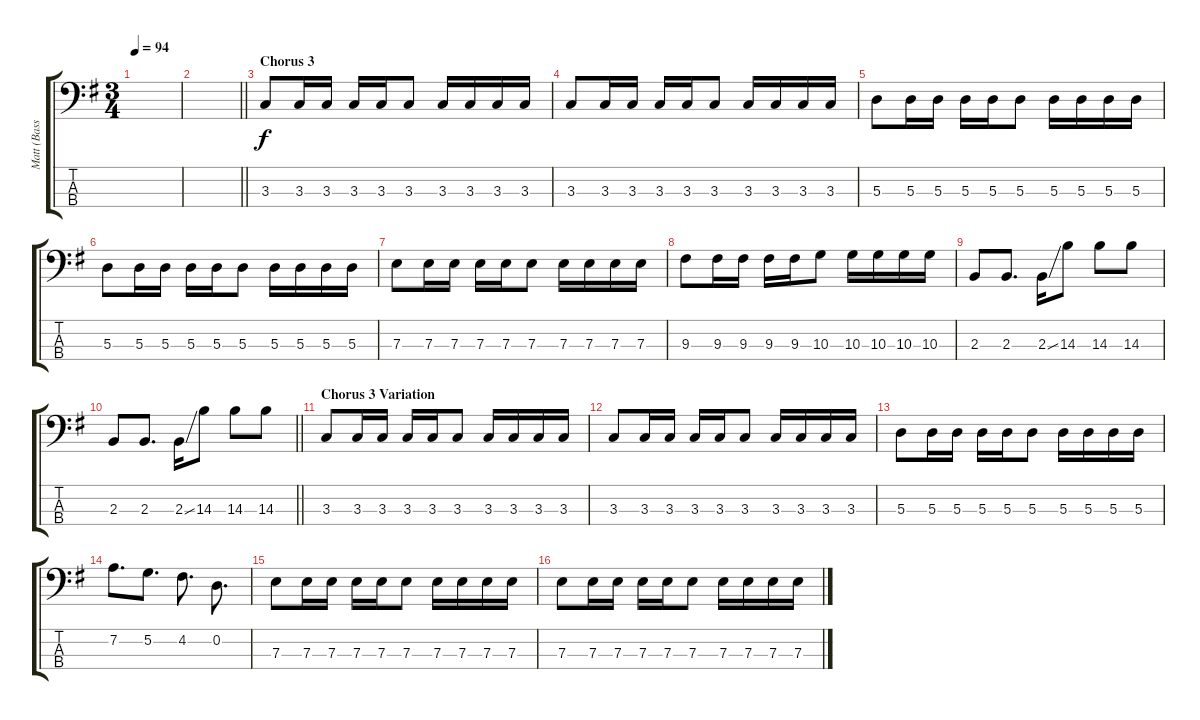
\track ("Matt (Bass)" "Matt (Bass") {instrument electricbasspick}
\staff {score tabs}
\tuning (G2 D2 A1 E1) {hide}
\ts (3 4)
\tempo 94
\clef f4
\ks g
|
\barLineRight lightlight
|
\section ("" "Chorus 3")
3.3.8 3.3.16 3.3.16 3.3.16 3.3.16 3.3.8 3.3.16 3.3.16 3.3.16 3.3.16 |
3.3.8 3.3.16 3.3.16 3.3.16 3.3.16 3.3.8 3.3.16 3.3.16 3.3.16 3.3.16 |
5.3.8 5.3.16 5.3.16 5.3.16 5.3.16 5.3.8 5.3.16 5.3.16 5.3.16 5.3.16 |
5.3.8 5.3.16 5.3.16 5.3.16 5.3.16 5.3.8 5.3.16 5.3.16 5.3.16 5.3.16 |
7.3.8 7.3.16 7.3.16 7.3.16 7.3.16 7.3.8 7.3.16 7.3.16 7.3.16 7.3.16 |
9.3.8 9.3.16 9.3.16 9.3.16 9.3.16 10.3.8 10.3.16 10.3.16 10.3.16 10.3.16 |
2.3.8 2.3.8{d} 2.3{ss}.16 14.3.8 14.3.8 14.3.8 |
\barLineRight lightlight
2.3.8 2.3.8{d} 2.3{ss}.16 14.3.8 14.3.8 14.3.8 |
\section ("" "Chorus 3 Variation")
3.3.8 3.3.16 3.3.16 3.3.16 3.3.16 3.3.8 3.3.16 3.3.16 3.3.16 3.3.16 |
3.3.8 3.3.16 3.3.16 3.3.16 3.3.16 3.3.8 3.3.16 3.3.16 3.3.16 3.3.16 |
5.3.8 5.3.16 5.3.16 5.3.16 5.3.16 5.3.8 5.3.16 5.3.16 5.3.16 5.3.16 |
7.2.8{d} 5.2.8{d} 4.2.8{d} 0.2.8{d} |
7.3.8 7.3.16 7.3.16 7.3.16 7.3.16 7.3.8 7.3.16 7.3.16 7.3.16 7.3.16 |
7.3.8 7.3.16 7.3.16 7.3.16 7.3.16 7.3.8 7.3.16 7.3.16 7.3.16 7.3.16
